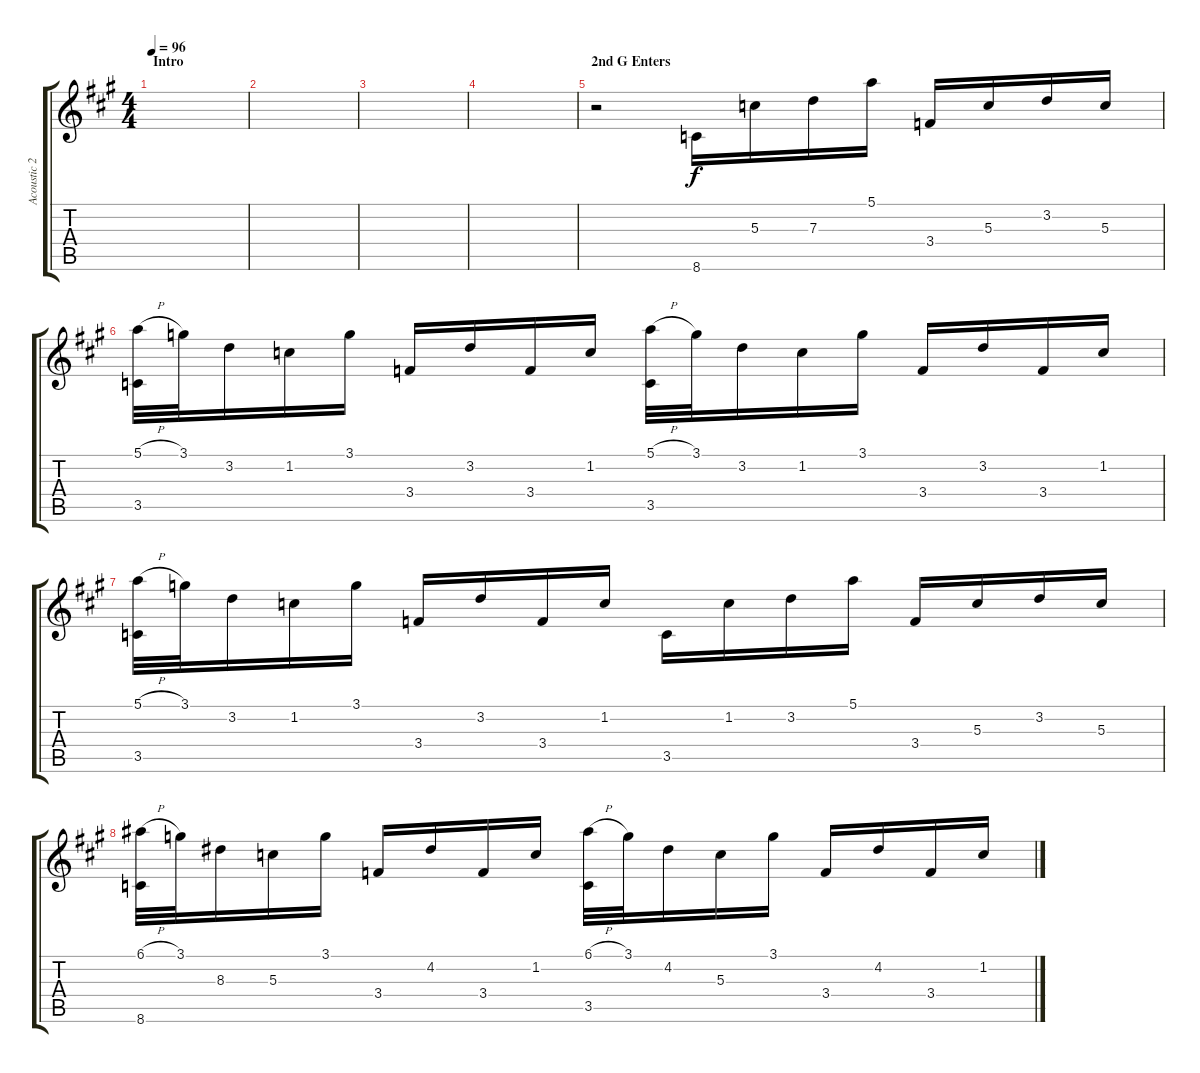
\track ("Acoustic 2 - Criss Oliva" "Acoustic 2") {instrument acousticguitarsteel}
\staff {score tabs}
\tuning (E4 B3 G3 D3 A2 E2) {hide}
\ts (4 4)
\section ("" "Intro")
\tempo 96
\clef g2
\ks a
|
|
|
|
\section ("" "2nd G Enters")
r.2 8.6.16 5.3.16 7.3.16 5.1.16 3.4.16 5.3.16 3.2.16 5.3.16 |
(5.1{h} 3.5).32 3.1.32 3.2.16 1.2.16 3.1.16 3.4.16 3.2.16 3.4.16 1.2.16 (5.1{h} 3.5).32 3.1.32 3.2.16 1.2.16 3.1.16 3.4.16 3.2.16 3.4.16 1.2.16 |
(5.1{h} 3.5).32 3.1.32 3.2.16 1.2.16 3.1.16 3.4.16 3.2.16 3.4.16 1.2.16 3.5.16 1.2.16 3.2.16 5.1.16 3.4.16 5.3.16 3.2.16 5.3.16 |
(6.1{h} 8.6).32 3.1.32 8.3.16 5.3.16 3.1.16 3.4.16 4.2.16 3.4.16 1.2.16 (6.1{h} 3.5).32 3.1.32 4.2.16 5.3.16 3.1.16 3.4.16 4.2.16 3.4.16 1.2.16
